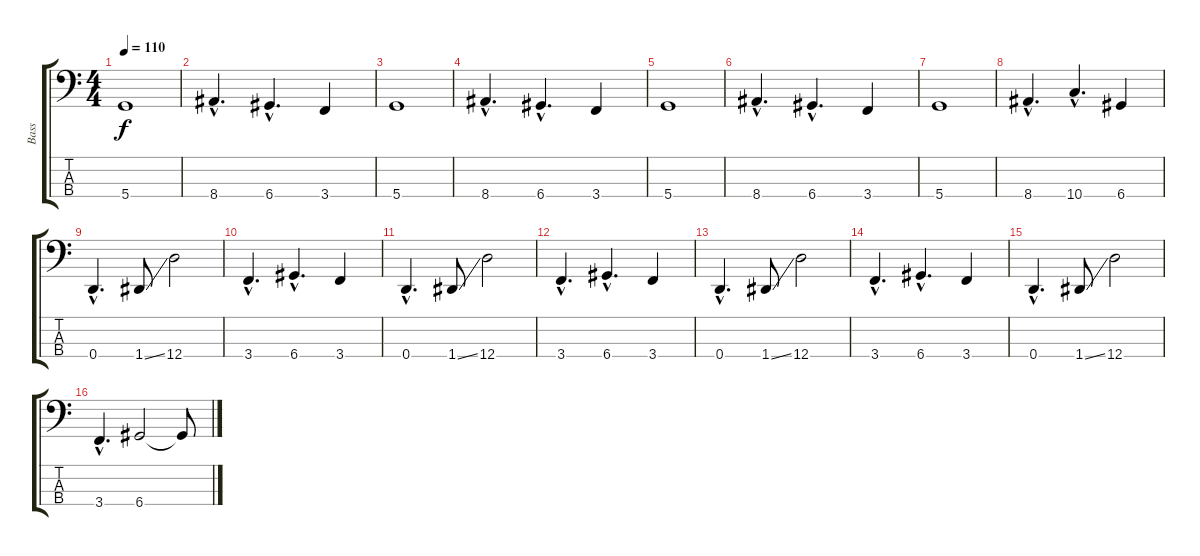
\track ("Bass" "Bass") {instrument electricbassfinger}
\staff {score tabs}
\tuning (G2 D2 A1 D1) {hide}
\ts (4 4)
\tempo 110
\clef f4
\ks c
5.4.1{dy f} |
8.4{hac}.4{d} 6.4{hac}.4{d} 3.4.4 |
5.4.1 |
8.4{hac}.4{d} 6.4{hac}.4{d} 3.4.4 |
5.4.1 |
8.4{hac}.4{d} 6.4{hac}.4{d} 3.4.4 |
5.4.1 |
8.4{hac}.4{d} 10.4{hac}.4{d} 6.4.4 |
0.4{hac}.4{d} 1.4{ss}.8 12.4.2 |
3.4{hac}.4{d} 6.4{hac}.4{d} 3.4.4 |
0.4{hac}.4{d} 1.4{ss}.8 12.4.2 |
3.4{hac}.4{d} 6.4{hac}.4{d} 3.4.4 |
0.4{hac}.4{d} 1.4{ss}.8 12.4.2 |
3.4{hac}.4{d} 6.4{hac}.4{d} 3.4.4 |
0.4{hac}.4{d} 1.4{ss}.8 12.4.2 |
3.4{hac}.4{d} 6.4.2 6.4{t}.8
